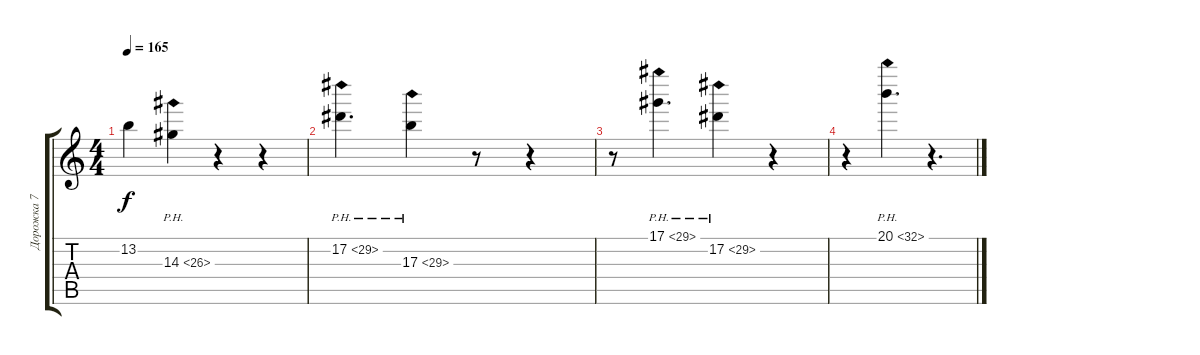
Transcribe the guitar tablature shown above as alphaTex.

\track ("Дорожка 7" "Дорожка 7") {instrument electricguitarclean}
\staff {score tabs}
\tuning (Eb4 Bb3 Gb3 Db3 Ab2 Eb2) {hide}
\ts (4 4)
\tempo 165
\clef g2
\ks c
13.2{t}.4{dy f} 14.3{ph 12}.4 r.4 r.4 |
17.2{ph 12}.4{d} 17.3{ph 12}.4 r.8 r.4 |
r.8 17.1{ph 12}.4{d} 17.2{ph 12}.4 r.4 |
r.4 20.1{ph 12}.4{d} r.4{d}
